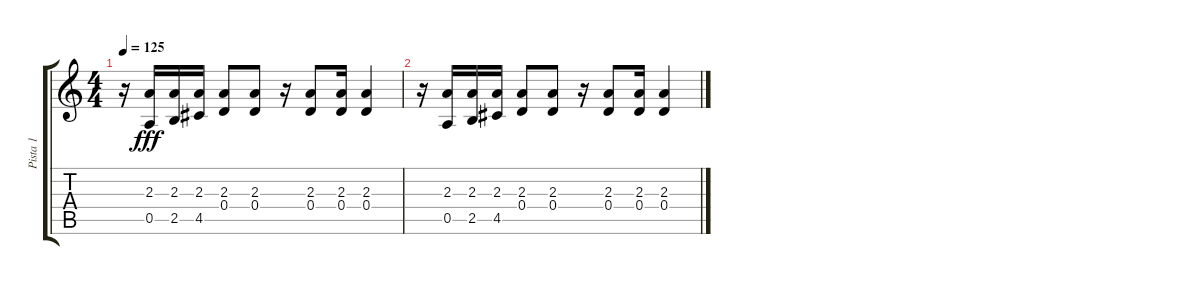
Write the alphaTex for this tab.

\track ("Pista 1" "Pista 1") {instrument distortionguitar}
\staff {score tabs}
\tuning (E4 B3 G3 D3 A2 E2) {hide}
\ts (4 4)
\tempo 125
\clef g2
\ks c
r.16{dy fff} (2.3 0.5).16{volume 4} (2.3 2.5).16{volume 4} (2.3 4.5).16{volume 4} (2.3 0.4).8{volume 4} (2.3 0.4).8{volume 3} r.16 (2.3 0.4).8{volume 3} (2.3 0.4).16{volume 3} (2.3 0.4).4{volume 2} |
r.16 (2.3 0.5).16{volume 2} (2.3 2.5).16{volume 2} (2.3 4.5).16{volume 2} (2.3 0.4).8{volume 2} (2.3 0.4).8{volume 1} r.16 (2.3 0.4).8{volume 1} (2.3 0.4).16{volume 1} (2.3 0.4).4{volume 0}
